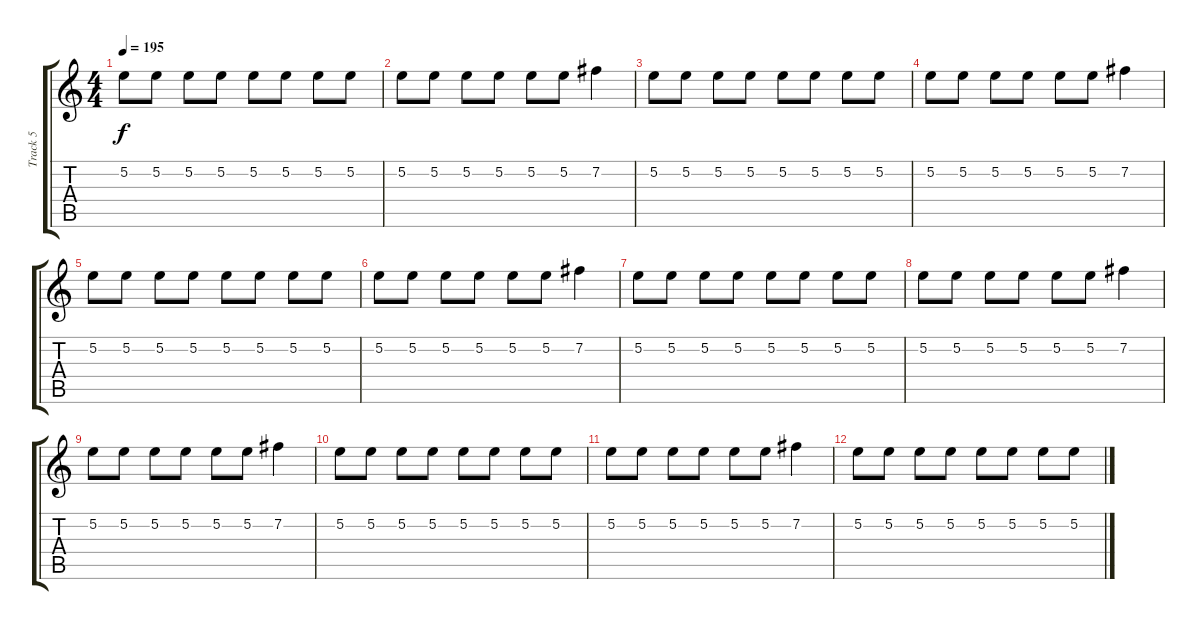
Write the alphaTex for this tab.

\track ("Track 5" "Track 5") {instrument distortionguitar}
\staff {score tabs}
\tuning (E4 B3 G3 D3 A2 E2) {hide}
\ts (4 4)
\tempo 195
\clef g2
\ks c
5.2.8{dy f} 5.2.8 5.2.8 5.2.8 5.2.8 5.2.8 5.2.8 5.2.8 |
5.2.8 5.2.8 5.2.8 5.2.8 5.2.8 5.2.8 7.2.4 |
5.2.8 5.2.8 5.2.8 5.2.8 5.2.8 5.2.8 5.2.8 5.2.8 |
5.2.8 5.2.8 5.2.8 5.2.8 5.2.8 5.2.8 7.2.4 |
5.2.8 5.2.8 5.2.8 5.2.8 5.2.8 5.2.8 5.2.8 5.2.8 |
5.2.8 5.2.8 5.2.8 5.2.8 5.2.8 5.2.8 7.2.4 |
5.2.8 5.2.8 5.2.8 5.2.8 5.2.8 5.2.8 5.2.8 5.2.8 |
5.2.8 5.2.8 5.2.8 5.2.8 5.2.8 5.2.8 7.2.4 |
5.2.8 5.2.8 5.2.8 5.2.8 5.2.8 5.2.8 7.2.4 |
5.2.8 5.2.8 5.2.8 5.2.8 5.2.8 5.2.8 5.2.8 5.2.8 |
5.2.8 5.2.8 5.2.8 5.2.8 5.2.8 5.2.8 7.2.4 |
5.2.8 5.2.8 5.2.8 5.2.8 5.2.8 5.2.8 5.2.8 5.2.8
